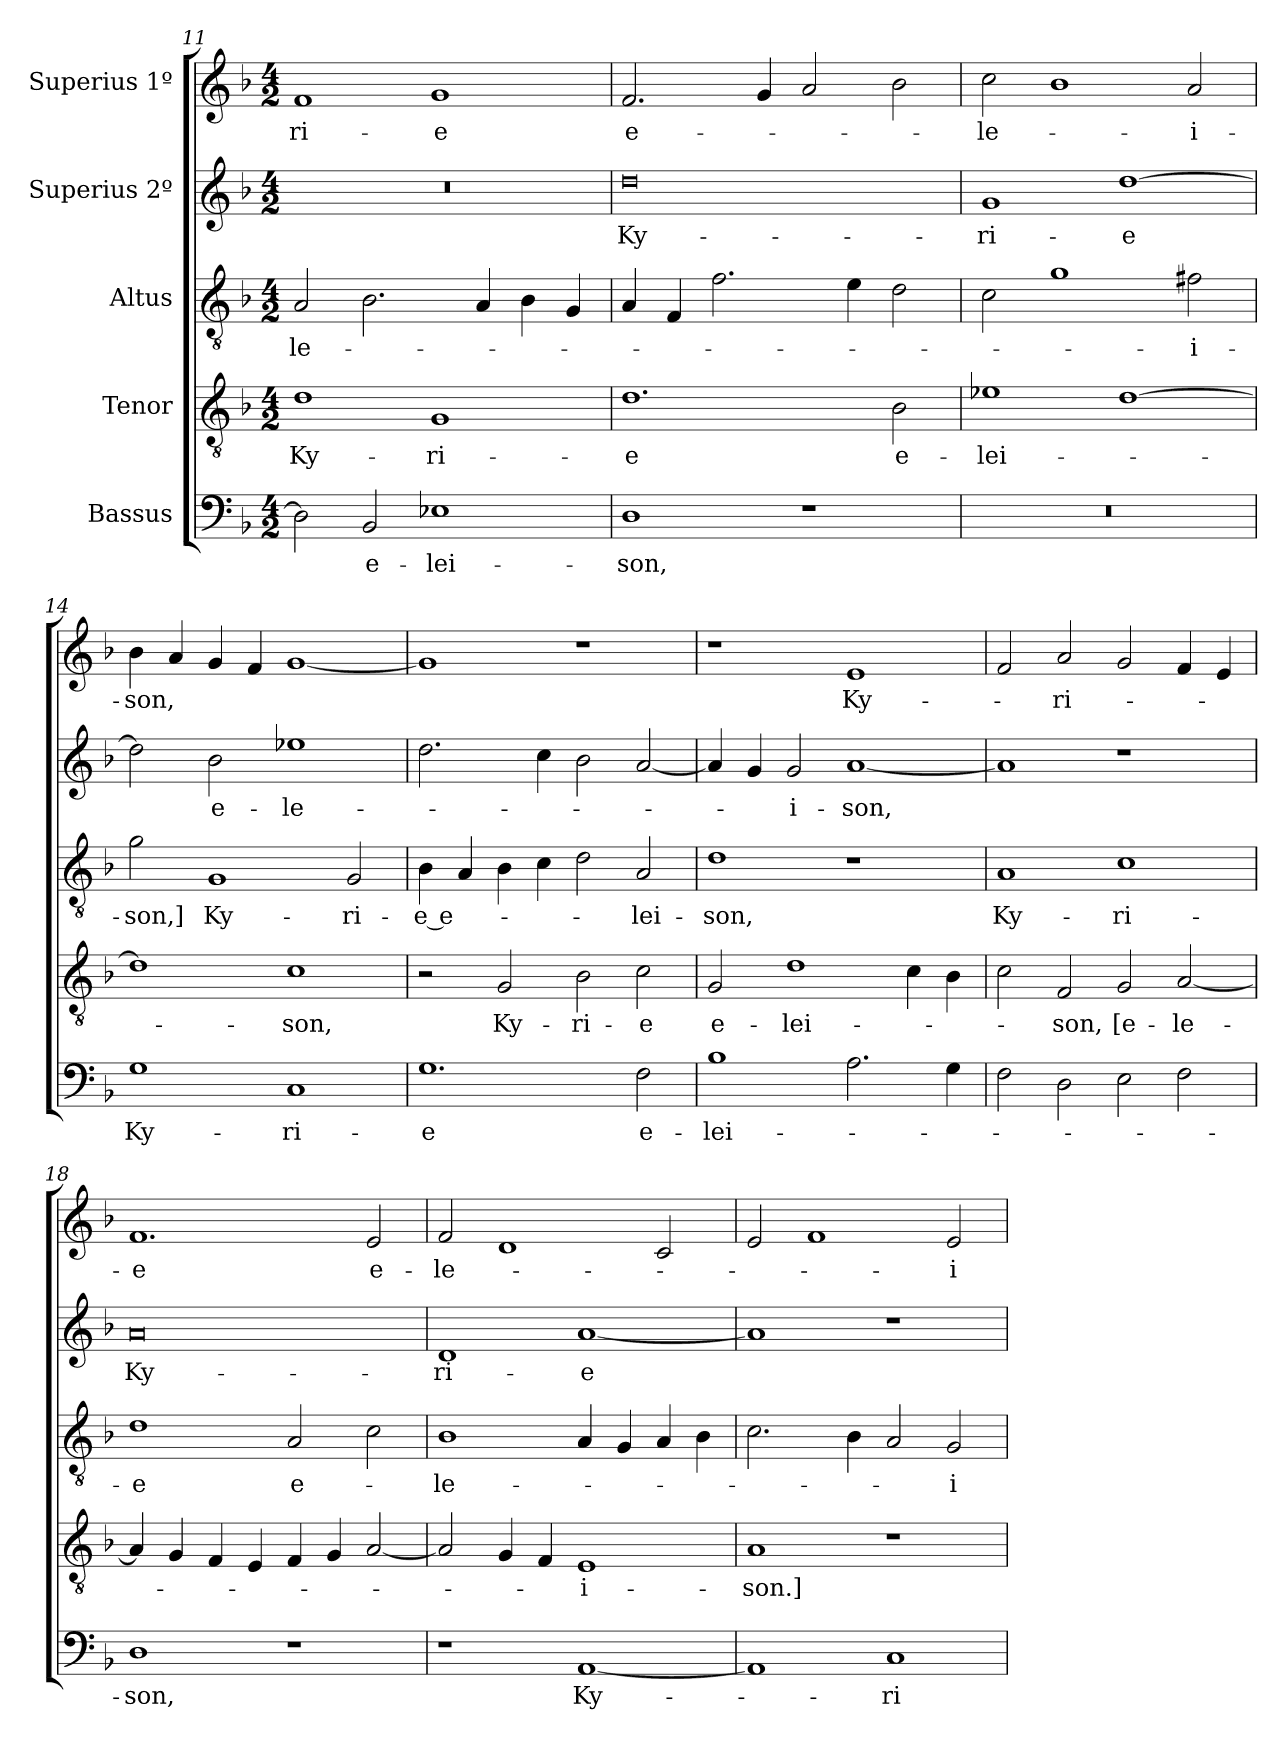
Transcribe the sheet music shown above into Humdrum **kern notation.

**kern	**text	**kern	**text	**kern	**text	**kern	**text	**kern	**text
*part5	*part5	*part4	*part4	*part3	*part3	*part2	*part2	*part1	*part1
*staff5	*staff5	*staff4	*staff4	*staff3	*staff3	*staff2	*staff2	*staff1	*staff1
*I"Bassus	*	*I"Tenor	*	*I"Altus	*	*I"Superius 2º	*	*I"Superius 1º	*
*clefF4	*	*clefGv2	*	*clefGv2	*	*clefG2	*	*clefG2	*
*k[b-]	*	*k[b-]	*	*k[b-]	*	*k[b-]	*	*k[b-]	*
*M4/2	*	*M4/2	*	*M4/2	*	*M4/2	*	*M4/2	*
=11	=11	=11	=11	=11	=11	=11	=11	=11	=11
2D\]	.	1d\	Ky-	2A/	-le-	0r	.	1f/	-ri-
2BB-/	e-	.	.	2.B-\	.	.	.	.	.
1E-X\	-lei-	1G/	-ri-	.	.	.	.	1g/	-e
.	.	.	.	4A/	.	.	.	.	.
.	.	.	.	4B-\	.	.	.	.	.
.	.	.	.	4G/	.	.	.	.	.
=12	=12	=12	=12	=12	=12	=12	=12	=12	=12
1D\	-son,	1.d\	-e	4A/	.	0dd\	Ky-	2.f/	e-
.	.	.	.	4F/	.	.	.	.	.
.	.	.	.	2.f\	.	.	.	.	.
.	.	.	.	.	.	.	.	4g/	.
1r	.	.	.	.	.	.	.	2a/	.
.	.	.	.	4e\	.	.	.	.	.
.	.	2B-\	e-	2d\	.	.	.	2b-\	.
=13	=13	=13	=13	=13	=13	=13	=13	=13	=13
0r	.	1e-X\	-lei-	2c\	.	1g/	-ri-	2cc\	-le-
.	.	.	.	1g\	.	.	.	1b-\	.
.	.	[1d\	.	.	.	[1dd\	-e	.	.
.	.	.	.	2f#X\	-i-	.	.	2a/	-i-
=14	=14	=14	=14	=14	=14	=14	=14	=14	=14
1G\	Ky-	1d\]	.	2g\	-son,]	2dd\]	.	4b-\	-son,
.	.	.	.	.	.	.	.	4a/	.
.	.	.	.	1G/	Ky-	2b-\	e-	4g/	.
.	.	.	.	.	.	.	.	4f/	.
1C/	-ri-	1c\	-son,	.	.	1ee-X\	-le-	[1g/	.
.	.	.	.	2G/	-ri-	.	.	.	.
=15	=15	=15	=15	=15	=15	=15	=15	=15	=15
1.G\	-e	2r	.	4B-\	-e e-	2.dd\	.	1g/]	.
.	.	.	.	4A/	.	.	.	.	.
.	.	2G/	Ky-	4B-\	.	.	.	.	.
.	.	.	.	4c\	.	4cc\	.	.	.
.	.	2B-\	-ri-	2d\	.	2b-\	.	1r	.
2F\	e-	2c\	-e	2A/	-lei-	[2a/	.	.	.
=16	=16	=16	=16	=16	=16	=16	=16	=16	=16
1B-\	-lei-	2G/	e-	1d\	-son,	4a/]	.	1r	.
.	.	.	.	.	.	4g/	.	.	.
.	.	1d\	-lei-	.	.	2g/	-i-	.	.
2.A\	.	.	.	1r	.	[1a/	-son,	1e/	Ky-
.	.	4c\	.	.	.	.	.	.	.
4G\	.	4B-\	.	.	.	.	.	.	.
=17	=17	=17	=17	=17	=17	=17	=17	=17	=17
2F\	.	2c\	.	1A/	Ky-	1a/]	.	2f/	.
2D\	.	2F/	-son,	.	.	.	.	2a/	-ri-
2E\	.	2G/	[e-	1c\	-ri-	1r	.	2g/	.
2F\	.	[2A/	-le-	.	.	.	.	4f/	.
.	.	.	.	.	.	.	.	4e/	.
=18	=18	=18	=18	=18	=18	=18	=18	=18	=18
1D\	-son,	4A/]	.	1d\	-e	0a/	Ky-	1.f/	-e
.	.	4G/	.	.	.	.	.	.	.
.	.	4F/	.	.	.	.	.	.	.
.	.	4E/	.	.	.	.	.	.	.
1r	.	4F/	.	2A/	e-	.	.	.	.
.	.	4G/	.	.	.	.	.	.	.
.	.	[2A/	.	2c\	.	.	.	2e/	e-
=19	=19	=19	=19	=19	=19	=19	=19	=19	=19
1r	.	2A/]	.	1B-\	-le-	1d/	-ri-	2f/	-le-
.	.	4G/	.	.	.	.	.	1d/	.
.	.	4F/	.	.	.	.	.	.	.
[1AA/	Ky-	1E/	-i-	4A/	.	[1a/	-e	.	.
.	.	.	.	4G/	.	.	.	.	.
.	.	.	.	4A/	.	.	.	2c/	.
.	.	.	.	4B-\	.	.	.	.	.
=20	=20	=20	=20	=20	=20	=20	=20	=20	=20
1AA/]	.	1A/	-son.]	2.c\	.	1a/]	.	2e/	.
.	.	.	.	.	.	.	.	1f/	.
.	.	.	.	4B-\	.	.	.	.	.
1C/	-ri-	1r	.	2A/	.	1r	.	.	.
.	.	.	.	2G/	-i-	.	.	2e/	-i-
=	=	=	=	=	=	=	=	=	=
*-	*-	*-	*-	*-	*-	*-	*-	*-	*-
